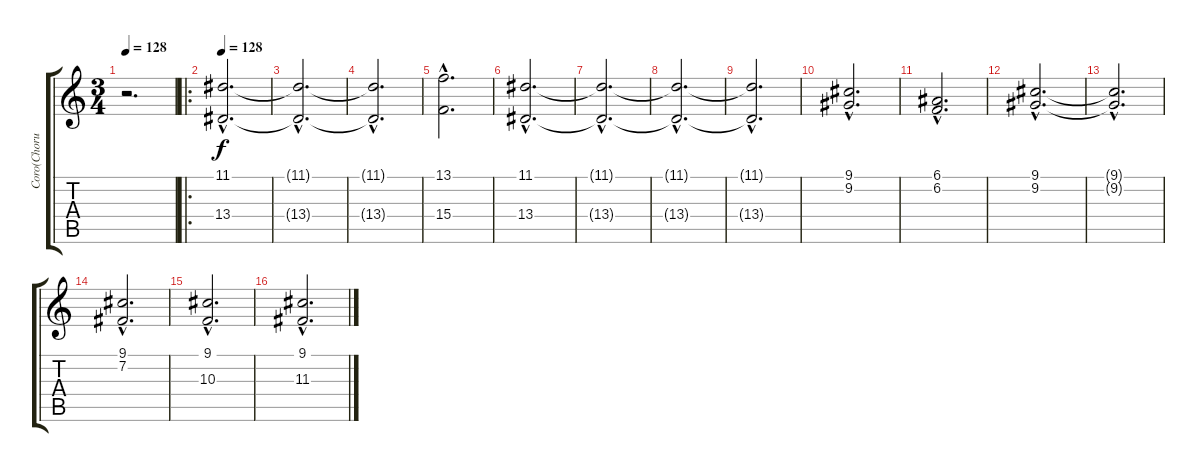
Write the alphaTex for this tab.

\track ("Coro(Chorus)" "Coro(Choru") {instrument choiraahs}
\staff {score tabs}
\tuning (E4 B3 G3 D3 A2 E2) {hide}
\ts (3 4)
\tempo 128
\tempo 110
\tempo 128
\clef g2
\ks c
r.2{d dy f instrument choiraahs} |
\ro
\tempo 128
(11.1{hac} 13.4{hac}).2{d} |
(11.1{hac t} 13.4{hac t}).2{d} |
(11.1{hac t} 13.4{hac t}).2{d} |
(13.1{hac} 15.4{hac}).2{d} |
(11.1{hac} 13.4{hac}).2{d} |
(11.1{hac t} 13.4{hac t}).2{d} |
(11.1{hac t} 13.4{hac t}).2{d} |
(11.1{hac t} 13.4{hac t}).2{d} |
(9.1{hac} 9.2{hac}).2{d} |
(6.1{hac} 6.2{hac}).2{d} |
(9.1{hac} 9.2{hac}).2{d} |
(9.1{hac t} 9.2{hac t}).2{d} |
(9.1{hac} 7.2{hac}).2{d} |
(9.1{hac} 10.3{hac}).2{d} |
(9.1{hac} 11.3{hac}).2{d}
